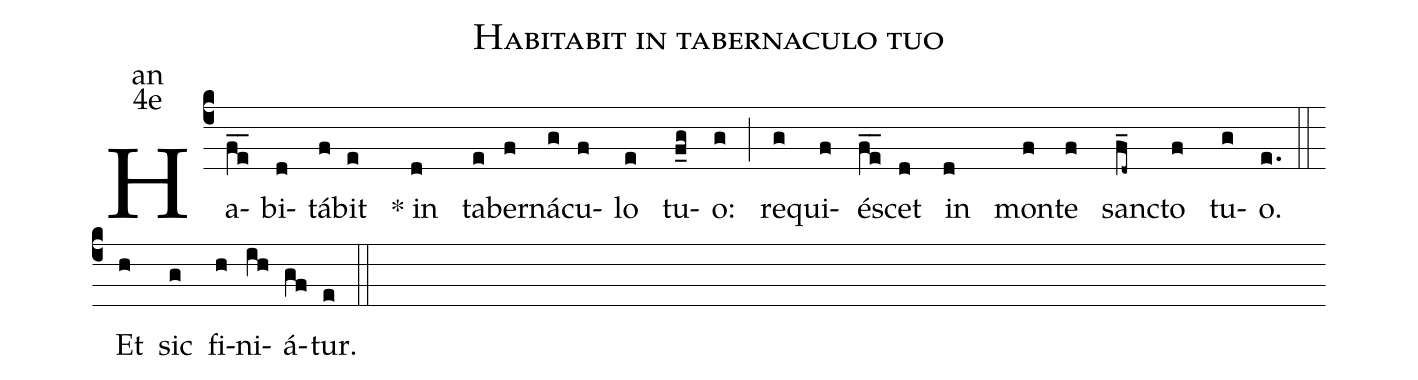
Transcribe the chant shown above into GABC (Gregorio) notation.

name:Habitabit in tabernaculo tuo;
office-part:an;
mode:4e;
%%
(c4) Ha(fe__)bi(d)tá(f)bit(e) <sp>*</sp> in(d) ta(e)ber(f)ná(g)cu(f)lo(e) tu(f_g)o:(g) (;)
re(g)qui(f)és(fe__)cet(d) in(d) mon(f)te(f) sanc(f_d~)to(f) tu(g)o.(e.) (::)
 <eu> Et(h) sic(g) fi(h)ni(ih)á(gf)tur.(e) </eu> (::)
